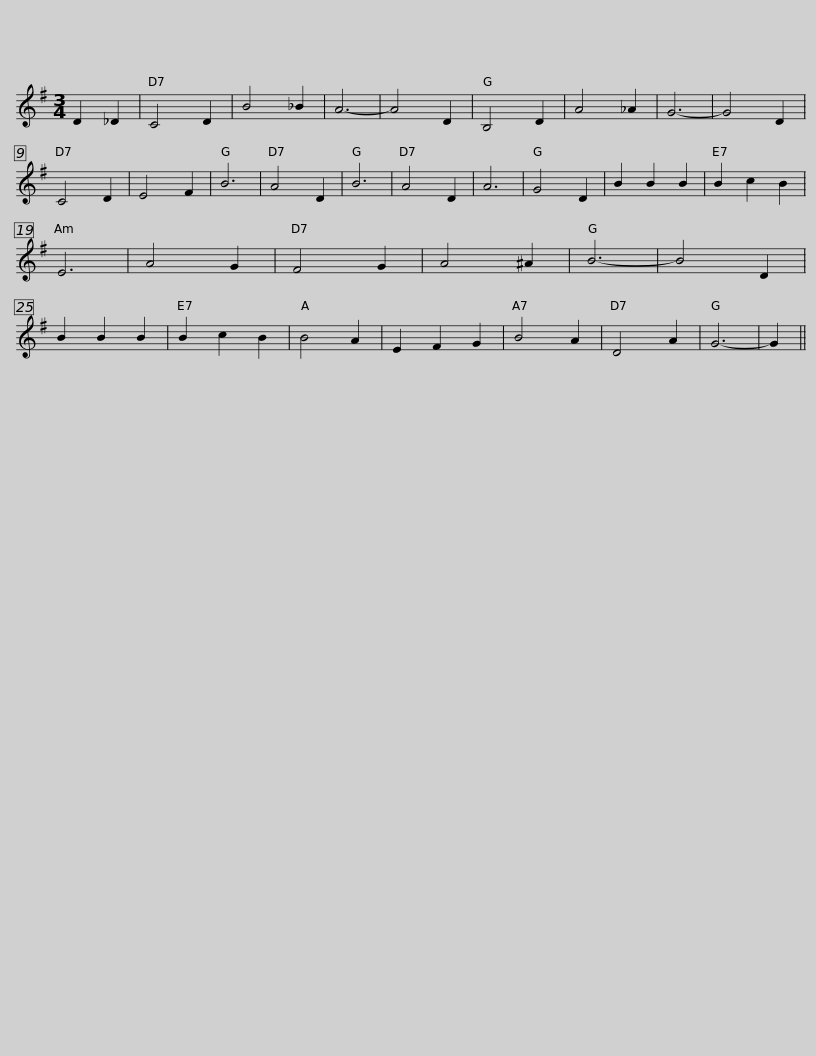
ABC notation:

X:1
L:1/8
M:3/4
I:linebreak $
K:G
V:1 treble
V:1
 D2 _D2 | C4 D2 | B4 _B2 | A6- | A4 D2 | %5
 B,4 D2 | A4 _A2 | G6- | G4 D2 | C4 D2 | %10
 E4 F2 | B6 | A4 D2 | B6 | A4 D2 | %15
 A6 |$ G4 D2 | B2 B2 B2 | B2 c2 B2 | E6 | %20
 A4 G2 | F4 G2 | A4 ^A2 | B6- | B4 D2 | %25
 B2 B2 B2 | B2 c2 B2 | B4 A2 | E2 F2 G2 | B4 A2 | %30
 D4 A2 |$ G6- | G2 || %33
